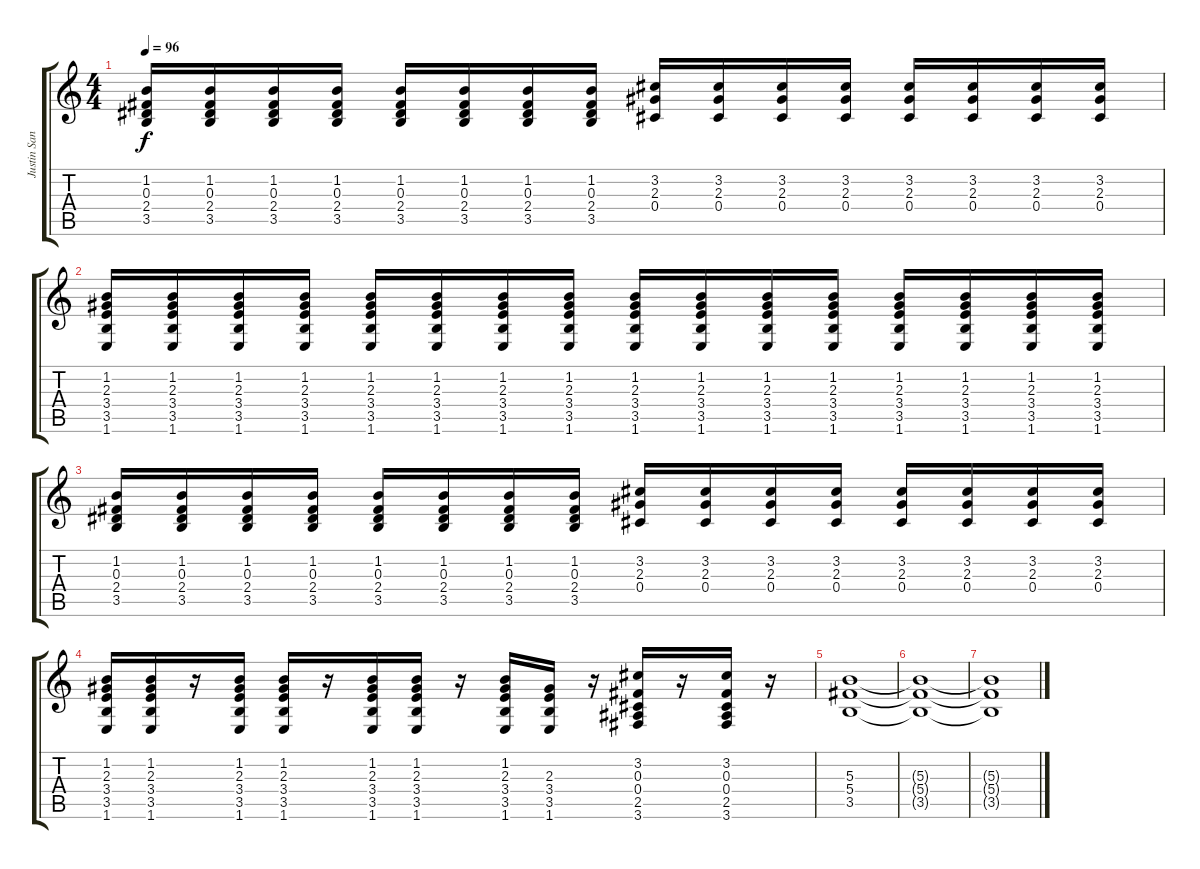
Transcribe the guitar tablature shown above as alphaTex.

\track ("Justin Sane" "Justin San") {instrument distortionguitar}
\staff {score tabs}
\tuning (Eb4 Bb3 Gb3 Db3 Ab2 Eb2) {hide}
\ts (4 4)
\tempo 96
\clef g2
\ks c
(1.2 0.3 2.4 3.5).16{dy f} (1.2 0.3 2.4 3.5).16 (1.2 0.3 2.4 3.5).16 (1.2 0.3 2.4 3.5).16 (1.2 0.3 2.4 3.5).16 (1.2 0.3 2.4 3.5).16 (1.2 0.3 2.4 3.5).16 (1.2 0.3 2.4 3.5).16 (3.2 2.3 0.4).16 (3.2 2.3 0.4).16 (3.2 2.3 0.4).16 (3.2 2.3 0.4).16 (3.2 2.3 0.4).16 (3.2 2.3 0.4).16 (3.2 2.3 0.4).16 (3.2 2.3 0.4).16 |
(1.2 2.3 3.4 3.5 1.6).16 (1.2 2.3 3.4 3.5 1.6).16 (1.2 2.3 3.4 3.5 1.6).16 (1.2 2.3 3.4 3.5 1.6).16 (1.2 2.3 3.4 3.5 1.6).16 (1.2 2.3 3.4 3.5 1.6).16 (1.2 2.3 3.4 3.5 1.6).16 (1.2 2.3 3.4 3.5 1.6).16 (1.2 2.3 3.4 3.5 1.6).16 (1.2 2.3 3.4 3.5 1.6).16 (1.2 2.3 3.4 3.5 1.6).16 (1.2 2.3 3.4 3.5 1.6).16 (1.2 2.3 3.4 3.5 1.6).16 (1.2 2.3 3.4 3.5 1.6).16 (1.2 2.3 3.4 3.5 1.6).16 (1.2 2.3 3.4 3.5 1.6).16 |
(1.2 0.3 2.4 3.5).16 (1.2 0.3 2.4 3.5).16 (1.2 0.3 2.4 3.5).16 (1.2 0.3 2.4 3.5).16 (1.2 0.3 2.4 3.5).16 (1.2 0.3 2.4 3.5).16 (1.2 0.3 2.4 3.5).16 (1.2 0.3 2.4 3.5).16 (3.2 2.3 0.4).16 (3.2 2.3 0.4).16 (3.2 2.3 0.4).16 (3.2 2.3 0.4).16 (3.2 2.3 0.4).16 (3.2 2.3 0.4).16 (3.2 2.3 0.4).16 (3.2 2.3 0.4).16 |
(1.2 2.3 3.4 3.5 1.6).16 (1.2 2.3 3.4 3.5 1.6).16 r.16 (1.2 2.3 3.4 3.5 1.6).16 (1.2 2.3 3.4 3.5 1.6).16 r.16 (1.2 2.3 3.4 3.5 1.6).16 (1.2 2.3 3.4 3.5 1.6).16 r.16 (1.2 2.3 3.4 3.5 1.6).16 (2.3 3.4 3.5 1.6).16 r.16 (3.2 0.3 0.4 2.5 3.6).16 r.16 (3.2 0.3 0.4 2.5 3.6).16 r.16 |
(5.3 5.4 3.5).1{volume 0} |
(5.3{t} 5.4{t} 3.5{t}).1 |
(5.3{t} 5.4{t} 3.5{t}).1
